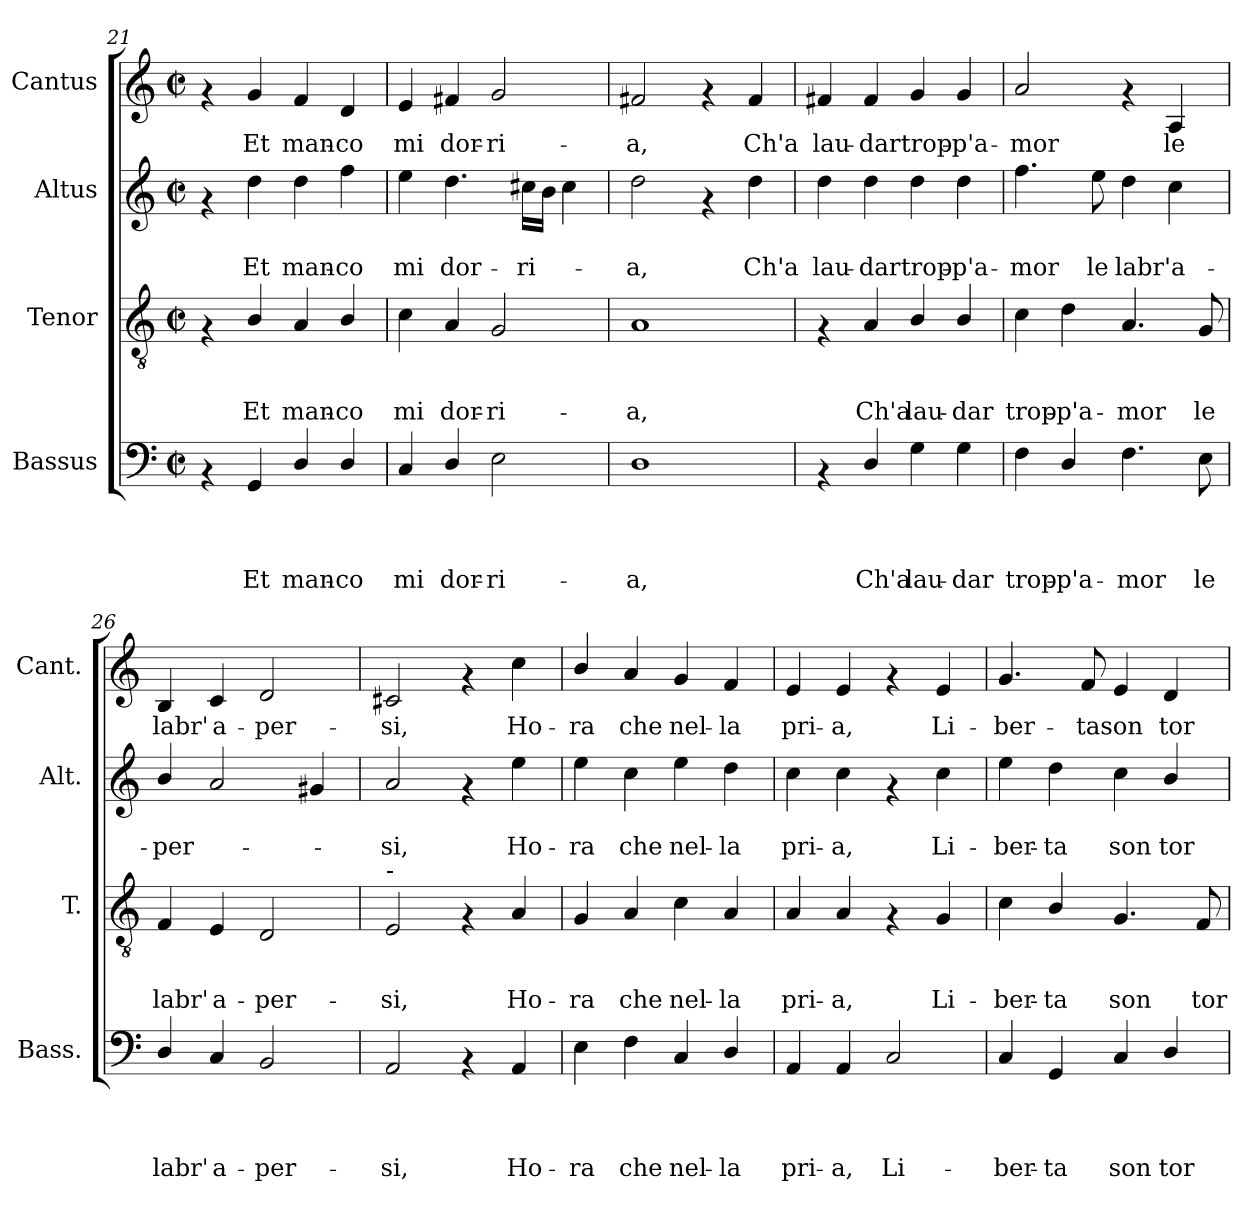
**kern	**text	**text	**text	**text	**kern	**text	**text	**text	**kern	**text	**text	**kern	**text
*part4	*part4	*part4	*part4	*part4	*part3	*part3	*part3	*part3	*part2	*part2	*part2	*part1	*part1
*staff4	*staff4	*staff4	*staff4	*staff4	*staff3	*staff3	*staff3	*staff3	*staff2	*staff2	*staff2	*staff1	*staff1
*I"Bassus	*	*	*	*	*I"Tenor	*	*	*	*I"Altus	*	*	*I"Cantus	*
*I'Bass.	*	*	*	*	*I'T.	*	*	*	*I'Alt.	*	*	*I'Cant.	*
!!LO:LB:g=z
*clefF4	*	*	*	*	*clefGv2	*	*	*	*clefG2	*	*	*clefG2	*
*k[]	*	*	*	*	*k[]	*	*	*	*k[]	*	*	*k[]	*
*C:	*	*	*	*	*C:	*	*	*	*C:	*	*	*C:	*
*M2/2	*	*	*	*	*M2/2	*	*	*	*M2/2	*	*	*M2/2	*
*met(c|)	*	*	*	*	*met(c|)	*	*	*	*met(c|)	*	*	*met(c|)	*
=21	=21	=21	=21	=21	=21	=21	=21	=21	=21	=21	=21	=21	=21
4rAA	.	.	.	.	4rF	.	.	.	4rf	.	.	4rf	.
!	!	!	!	!LO:LY:b	!	!	!	!LO:LY:b	!	!	!LO:LY:b	!	!LO:LY:b
4GG/	.	.	.	Et	4B/	.	.	Et	4dd\	.	Et	4g/	Et
!	!	!	!	!LO:LY:b	!	!	!	!LO:LY:b	!	!	!LO:LY:b	!	!LO:LY:b
4D/	.	.	.	man-	4A/	.	.	man-	4dd\	.	man-	4f/	man-
!	!	!	!	!LO:LY:b	!	!	!	!LO:LY:b	!	!	!LO:LY:b	!	!LO:LY:b
4D/	.	.	.	-co	4B/	.	.	-co	4ff\	.	-co	4d/	-co
=22	=22	=22	=22	=22	=22	=22	=22	=22	=22	=22	=22	=22	=22
!	!	!	!	!LO:LY:b	!	!	!	!LO:LY:b	!	!	!LO:LY:b	!	!LO:LY:b
4C/	.	.	.	mi	4c\	.	.	mi	4ee\	.	mi	4e/	mi
!	!	!	!	!LO:LY:b	!	!	!	!LO:LY:b	!	!	!LO:LY:b	!	!LO:LY:b
4D/	.	.	.	dor-	4A/	.	.	dor-	4.dd\	.	dor-	4f#X/	dor-
!	!	!	!	!LO:LY:b	!	!	!	!LO:LY:b	!	!	!	!	!LO:LY:b
2E\	.	.	.	-ri-	2G/	.	.	-ri-	.	.	.	2g/	-ri-
!	!	!	!	!	!	!	!	!	!	!	!LO:LY:b	!	!
.	.	.	.	.	.	.	.	.	16cc#X\LL	.	-ri-	.	.
.	.	.	.	.	.	.	.	.	16b\JJ	.	.	.	.
.	.	.	.	.	.	.	.	.	4cc#\	.	.	.	.
=23	=23	=23	=23	=23	=23	=23	=23	=23	=23	=23	=23	=23	=23
!	!	!	!	!LO:LY:b	!	!	!	!LO:LY:b	!	!	!LO:LY:b	!	!LO:LY:b
1D	.	.	.	-a,	1A	.	.	-a,	2dd\	.	-a,	2f#X/	-a,
.	.	.	.	.	.	.	.	.	4rf	.	.	4rf	.
!	!	!	!	!	!	!	!	!	!	!	!LO:LY:b	!	!LO:LY:b
.	.	.	.	.	.	.	.	.	4dd\	.	Ch'a	4f#/	Ch'a
=24	=24	=24	=24	=24	=24	=24	=24	=24	=24	=24	=24	=24	=24
!	!	!	!	!	!	!	!	!	!	!	!LO:LY:b	!	!LO:LY:b
4rAA	.	.	.	.	4rF	.	.	.	4dd\	.	lau-	4f#X/	lau-
!	!	!	!	!LO:LY:b	!	!	!	!LO:LY:b	!	!	!LO:LY:b	!	!LO:LY:b
4D/	.	.	.	Ch'a	4A/	.	.	Ch'a	4dd\	.	-dar	4f#/	-dar
!	!	!	!	!LO:LY:b	!	!	!	!LO:LY:b	!	!	!LO:LY:b	!	!LO:LY:b
4G\	.	.	.	lau-	4B/	.	.	lau-	4dd\	.	trop-	4g/	trop-
!	!	!	!	!LO:LY:b	!	!	!	!LO:LY:b	!	!	!LO:LY:b	!	!LO:LY:b
4G\	.	.	.	-dar	4B/	.	.	-dar	4dd\	.	-p'a-	4g/	-p'a-
=25	=25	=25	=25	=25	=25	=25	=25	=25	=25	=25	=25	=25	=25
!	!	!	!	!LO:LY:b	!	!	!	!LO:LY:b	!	!	!LO:LY:b	!	!LO:LY:b
4F\	.	.	.	trop-	4c\	.	.	trop-	4.ff\	.	-mor	2a/	-mor
!	!	!	!	!LO:LY:b	!	!	!	!LO:LY:b	!	!	!	!	!
4D/	.	.	.	-p'a-	4d\	.	.	-p'a-	.	.	.	.	.
!	!	!	!	!	!	!	!	!	!	!	!LO:LY:b	!	!
.	.	.	.	.	.	.	.	.	8ee\	.	le	.	.
!	!	!	!	!LO:LY:b	!	!	!	!LO:LY:b	!	!	!LO:LY:b	!	!
4.F\	.	.	.	-mor	4.A/	.	.	-mor	4dd\	.	labr'	4rf	.
!	!	!	!	!	!	!	!	!	!	!	!LO:LY:b	!	!LO:LY:b
.	.	.	.	.	.	.	.	.	4cc\	.	a-	4A/	le
!	!	!	!	!LO:LY:b	!	!	!	!LO:LY:b	!	!	!	!	!
8E\	.	.	.	le	8G/	.	.	le	.	.	.	.	.
=26	=26	=26	=26	=26	=26	=26	=26	=26	=26	=26	=26	=26	=26
!	!	!	!	!LO:LY:b	!	!	!	!LO:LY:b	!	!	!LO:LY:b	!	!LO:LY:b
4D/	.	.	.	labr'	4F/	.	.	labr'	4b/	.	-per-	4B/	labr'
!	!	!	!	!LO:LY:b	!	!	!	!LO:LY:b	!	!	!	!	!LO:LY:b
4C/	.	.	.	a-	4E/	.	.	a-	2a/	.	.	4c/	a-
!	!	!	!	!LO:LY:b	!	!	!	!LO:LY:b	!	!	!	!	!LO:LY:b
2BB/	.	.	.	-per-	2D/	.	.	-per-	.	.	.	2d/	-per-
.	.	.	.	.	.	.	.	.	4g#X/	.	.	.	.
!!LO:PB:g=z
=27	=27	=27	=27	=27	=27	=27	=27	=27	=27	=27	=27	=27	=27
!	!	!	!	!	!LO:TX:a:t=-	!	!	!	!	!	!	!	!
!	!	!	!	!LO:LY:b	!	!	!	!LO:LY:b	!	!	!LO:LY:b	!	!LO:LY:b
2AA/	.	.	.	-si,	2E/	.	.	-si,	2a/	.	-si,	2c#X/	-si,
4rAA	.	.	.	.	4rF	.	.	.	4rf	.	.	4rf	.
!	!	!	!	!LO:LY:b	!	!	!	!LO:LY:b	!	!	!LO:LY:b	!	!LO:LY:b
4AA/	.	.	.	Ho-	4A/	.	.	Ho-	4ee\	.	Ho-	4cc\	Ho-
=28	=28	=28	=28	=28	=28	=28	=28	=28	=28	=28	=28	=28	=28
!	!	!	!	!LO:LY:b	!	!	!	!LO:LY:b	!	!	!LO:LY:b	!	!LO:LY:b
4E\	.	.	.	-ra	4G/	.	.	-ra	4ee\	.	-ra	4b/	-ra
!	!	!	!	!LO:LY:b	!	!	!	!LO:LY:b	!	!	!LO:LY:b	!	!LO:LY:b
4F\	.	.	.	che	4A/	.	.	che	4cc\	.	che	4a/	che
!	!	!	!	!LO:LY:b	!	!	!	!LO:LY:b	!	!	!LO:LY:b	!	!LO:LY:b
4C/	.	.	.	nel-	4c\	.	.	nel-	4ee\	.	nel-	4g/	nel-
!	!	!	!	!LO:LY:b	!	!	!	!LO:LY:b	!	!	!LO:LY:b	!	!LO:LY:b
4D/	.	.	.	-la	4A/	.	.	-la	4dd\	.	-la	4f/	-la
=29	=29	=29	=29	=29	=29	=29	=29	=29	=29	=29	=29	=29	=29
!	!	!	!	!LO:LY:b	!	!	!	!LO:LY:b	!	!	!LO:LY:b	!	!LO:LY:b
4AA/	.	.	.	pri-	4A/	.	.	pri-	4cc\	.	pri-	4e/	pri-
!	!	!	!	!LO:LY:b	!	!	!	!LO:LY:b	!	!	!LO:LY:b	!	!LO:LY:b
4AA/	.	.	.	-a,	4A/	.	.	-a,	4cc\	.	-a,	4e/	-a,
!	!	!	!	!LO:LY:b	!	!	!	!	!	!	!	!	!
2C/	.	.	.	Li-	4rF	.	.	.	4rf	.	.	4rf	.
!	!	!	!	!	!	!	!	!LO:LY:b	!	!	!LO:LY:b	!	!LO:LY:b
.	.	.	.	.	4G/	.	.	Li-	4cc\	.	Li-	4e/	Li-
=30	=30	=30	=30	=30	=30	=30	=30	=30	=30	=30	=30	=30	=30
!	!	!	!	!LO:LY:b	!	!	!	!LO:LY:b	!	!	!LO:LY:b	!	!LO:LY:b
4C/	.	.	.	-ber-	4c\	.	.	-ber-	4ee\	.	-ber-	4.g/	-ber-
!	!	!	!	!LO:LY:b	!	!	!	!LO:LY:b	!	!	!LO:LY:b	!	!
4GG/	.	.	.	-ta	4B/	.	.	-ta	4dd\	.	-ta	.	.
!	!	!	!	!	!	!	!	!	!	!	!	!	!LO:LY:b
.	.	.	.	.	.	.	.	.	.	.	.	8f/	-tason
!	!	!	!	!LO:LY:b	!	!	!	!LO:LY:b	!	!	!LO:LY:b	!	!
4C/	.	.	.	son	4.G/	.	.	son	4cc\	.	son	4e/	.
!	!	!	!	!LO:LY:b	!	!	!	!	!	!	!LO:LY:b	!	!LO:LY:b
4D/	.	.	.	tor-	.	.	.	.	4b/	.	tor-	4d/	tor-
!	!	!	!	!	!	!	!	!LO:LY:b	!	!	!	!	!
.	.	.	.	.	8F/	.	.	tor-	.	.	.	.	.
=	=	=	=	=	=	=	=	=	=	=	=	=	=
*-	*-	*-	*-	*-	*-	*-	*-	*-	*-	*-	*-	*-	*-
